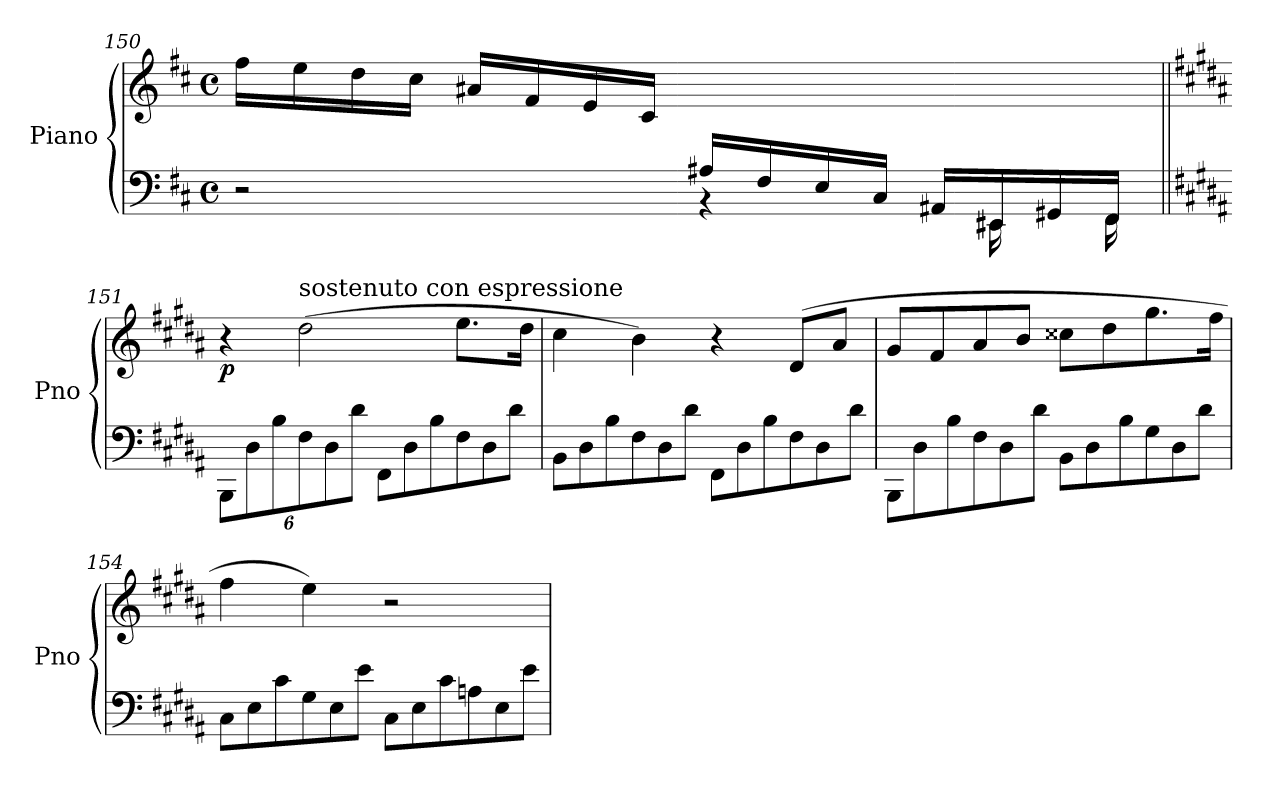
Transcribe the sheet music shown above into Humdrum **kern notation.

**kern	**kern	**dynam
*part1	*part1	*part1
*staff2	*staff1	*staff1/2
*I"Piano	*	*
*I'Pno	*	*
!!LO:LB:g=z
*clefF4	*clefG2	*
*k[f#c#]	*k[f#c#]	*
*D:	*D:	*
*M4/4	*M4/4	*
*met(c)	*met(c)	*
=150	=150	=150
*^	*	*
2ryy	2r	16ff#\LL	.
.	.	16ee\	.
.	.	16dd\	.
.	.	16cc#\JJ	.
.	.	16a#X/LL	.
.	.	16f#/	.
.	.	16e/	.
.	.	16c#/JJ	.
16A#X/LL	4rBB	2ryy	.
16F#/	.	.	.
16E/	.	.	.
16C#/JJ	.	.	.
16AA#X/LL	16ryy	.	.
16EE#X/	16EE#X\	.	.
16GG#X/	16ryy	.	.
16FF#/JJ	16FF#\	.	.
*v	*v	*	*
=151||	=151||	=151||
*k[f#c#g#d#a#]	*k[f#c#g#d#a#]	*
*B:	*B:	*
*Xbrackettup	*	*
*^	*	*
!	!	!	!LO:DY:b
*v	*v	*	*
12BBB\L	4r	p
12D#\	.	.
12B\	.	.
!	!LO:TX:a:t=sostenuto con espressione	!
12F#\	(2dd#\	.
12D#\	.	.
12d#\J	.	.
*Xtuplet	*	*
12FF#\L	.	.
12D#\	.	.
12B\	.	.
12F#\	8.ee\L	.
12D#\	.	.
12d#\J	.	.
.	16dd#\Jk	.
!!LO:PB:g=z
=152	=152	=152
12BB\L	4cc#\	.
12D#\	.	.
12B\	.	.
12F#\	4b\)	.
12D#\	.	.
12d#\J	.	.
12FF#\L	4r	.
12D#\	.	.
12B\	.	.
12F#\	(8d#/L	.
12D#\	.	.
.	8a#/J	.
12d#\J	.	.
!!LO:PB:g=z
=153	=153	=153
12BBB\L	8g#/L	.
12D#\	.	.
.	8f#/	.
12B\	.	.
12F#\	8a#/	.
12D#\	.	.
.	8b/J	.
12d#\J	.	.
12BB\L	8cc##X\L	.
12D#\	.	.
.	8dd#\	.
12B\	.	.
12G#\	8.gg#\	.
12D#\	.	.
12d#\J	.	.
.	16ff#\Jk	.
=154	=154	=154
12C#\L	4ff#\	.
12E\	.	.
12c#\	.	.
12G#\	4ee\)	.
12E\	.	.
12e\J	.	.
12C#\L	2r	.
12E\	.	.
12c#\	.	.
12An\	.	.
12E\	.	.
12e\J	.	.
=	=	=
*-	*-	*-
